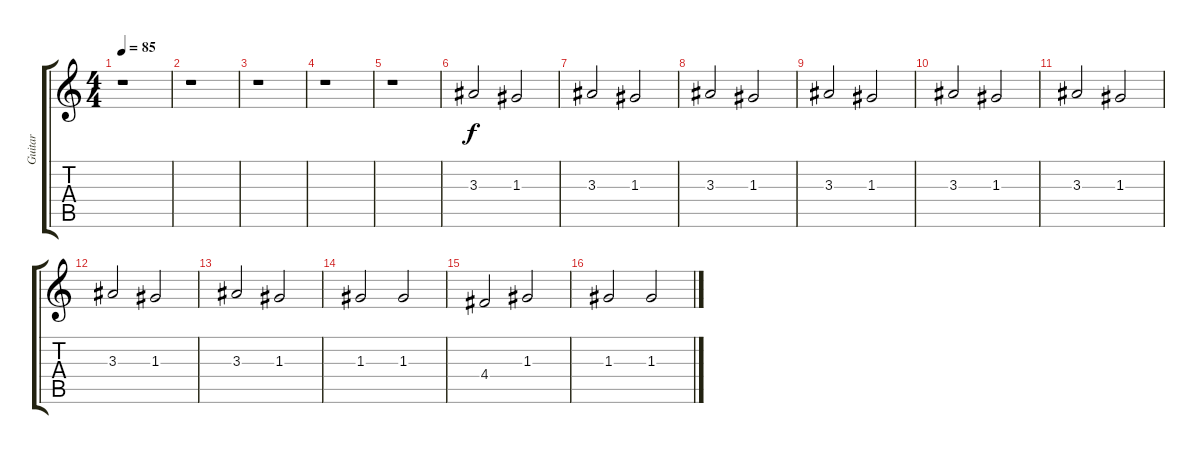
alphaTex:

\track ("Guitar" "Guitar") {instrument electricguitarclean}
\staff {score tabs}
\tuning (E4 B3 G3 D3 A2 E2) {hide}
\ts (4 4)
\tempo 85
\clef g2
\ks c
r.1{dy f} |
r.1 |
r.1 |
r.1 |
r.1 |
3.3.2 1.3.2 |
3.3.2 1.3.2 |
3.3.2 1.3.2 |
3.3.2 1.3.2 |
3.3.2 1.3.2 |
3.3.2 1.3.2 |
3.3.2 1.3.2 |
3.3.2 1.3.2 |
1.3.2 1.3.2 |
4.4.2 1.3.2 |
1.3.2 1.3.2
